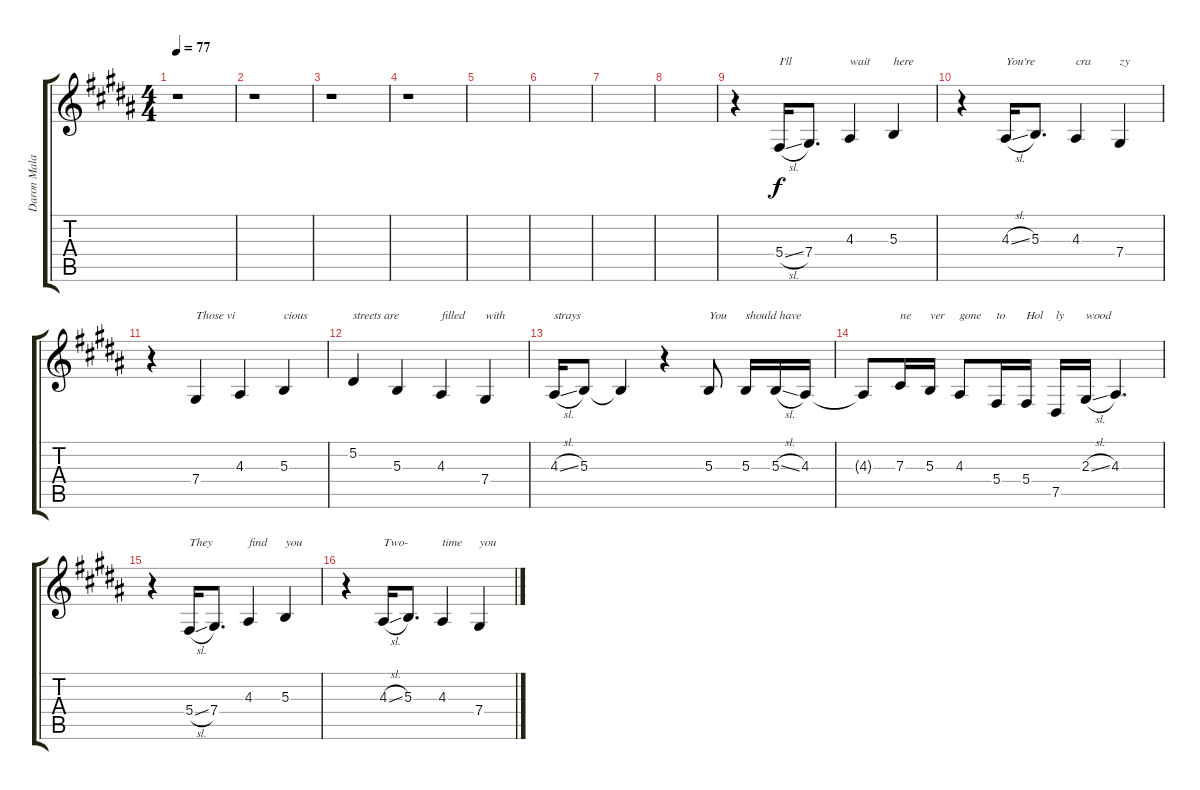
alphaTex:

\track ("Daron Malakian (Vocals)" "Daron Mala") {instrument altosax}
\staff {score tabs}
\tuning (Eb4 Bb3 Gb3 Db3 Ab2 Eb2) {hide}
\ts (4 4)
\tempo 77
\clef g2
\ks g#minor
r.1{dy f instrument altosax} |
r.1 |
r.1 |
r.1 |
|
|
|
|
r.4 5.4{sl}.16{txt "I'll"} 7.4.8{d} 4.3.4{txt "wait"} 5.3.4{txt "here"} |
r.4 4.3{sl}.16{txt "You're"} 5.3.8{d} 4.3.4{txt "cra"} 7.4.4{txt "zy"} |
r.4 7.4.4{txt "Those vi"} 4.3.4 5.3.4{txt "cious"} |
5.2.4{txt "streets are"} 5.3.4 4.3.4{txt "filled"} 7.4.4{txt "with"} |
4.3{sl}.16{txt "strays"} 5.3.8 5.3{t}.4 r.4 5.3.8{txt "You"} 5.3.16{txt "should have"} 5.3{sl}.16 4.3.16 |
4.3{t}.8 7.3.16{txt "ne"} 5.3.16{txt "ver"} 4.3.8{txt "gone"} 5.4.16{txt "to"} 5.4.16{txt "Hol"} 7.5.16{txt "ly"} 2.3{sl}.16{txt "wood"} 4.3.4{d} |
r.4 5.4{sl}.16{txt "They"} 7.4.8{d} 4.3.4{txt "find"} 5.3.4{txt "you"} |
r.4 4.3{sl}.16{txt "Two-"} 5.3.8{d} 4.3.4{txt "time"} 7.4.4{txt "you"}
